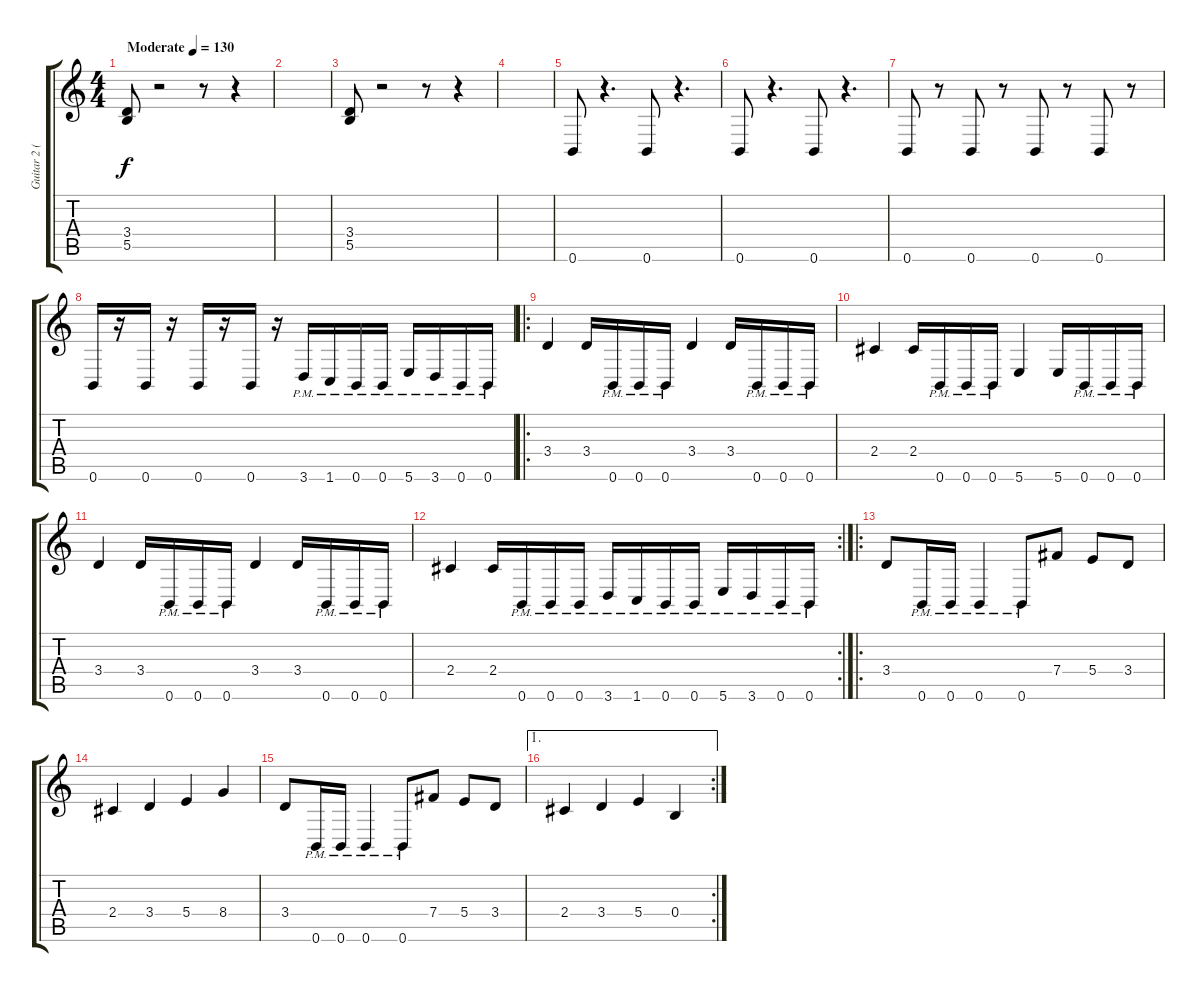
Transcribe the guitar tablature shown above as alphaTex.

\track ("Guitar 2 (Rythm)" "Guitar 2 (") {instrument distortionguitar}
\staff {score tabs}
\tuning (Db4 Ab3 E3 B2 Gb2 B1) {hide}
\ts (4 4)
\tempo (130 "Moderate")
\clef g2
\ks c
(3.4 5.5).8{dy f instrument distortionguitar} r.2 r.8 r.4 |
|
(3.4 5.5).8 r.2 r.8 r.4 |
|
0.6.8 r.4{d} 0.6.8 r.4{d} |
0.6.8 r.4{d} 0.6.8 r.4{d} |
0.6.8 r.8 0.6.8 r.8 0.6.8 r.8 0.6.8 r.8 |
0.6.16 r.16 0.6.16 r.16 0.6.16 r.16 0.6.16 r.16 3.6{pm}.16 1.6{pm}.16 0.6{pm}.16 0.6{pm}.16 5.6{pm}.16 3.6{pm}.16 0.6{pm}.16 0.6{pm}.16 |
\ro
3.4.4 3.4.16 0.6{pm}.16 0.6{pm}.16 0.6{pm}.16 3.4.4 3.4.16 0.6{pm}.16 0.6{pm}.16 0.6{pm}.16 |
2.4.4 2.4.16 0.6{pm}.16 0.6{pm}.16 0.6{pm}.16 5.6.4 5.6.16 0.6{pm}.16 0.6{pm}.16 0.6{pm}.16 |
3.4.4 3.4.16 0.6{pm}.16 0.6{pm}.16 0.6{pm}.16 3.4.4 3.4.16 0.6{pm}.16 0.6{pm}.16 0.6{pm}.16 |
\rc 2
2.4.4 2.4.16 0.6{pm}.16 0.6{pm}.16 0.6{pm}.16 3.6{pm}.16 1.6{pm}.16 0.6{pm}.16 0.6{pm}.16 5.6{pm}.16 3.6{pm}.16 0.6{pm}.16 0.6{pm}.16 |
\ro
3.4.8 0.6{pm}.16 0.6{pm}.16 0.6{pm}.4 0.6{pm}.8 7.4.8 5.4.8 3.4.8 |
2.4.4 3.4.4 5.4.4 8.4.4 |
3.4.8 0.6{pm}.16 0.6{pm}.16 0.6{pm}.4 0.6{pm}.8 7.4.8 5.4.8 3.4.8 |
\ae 1
\rc 2
2.4.4 3.4.4 5.4.4 0.4.4
